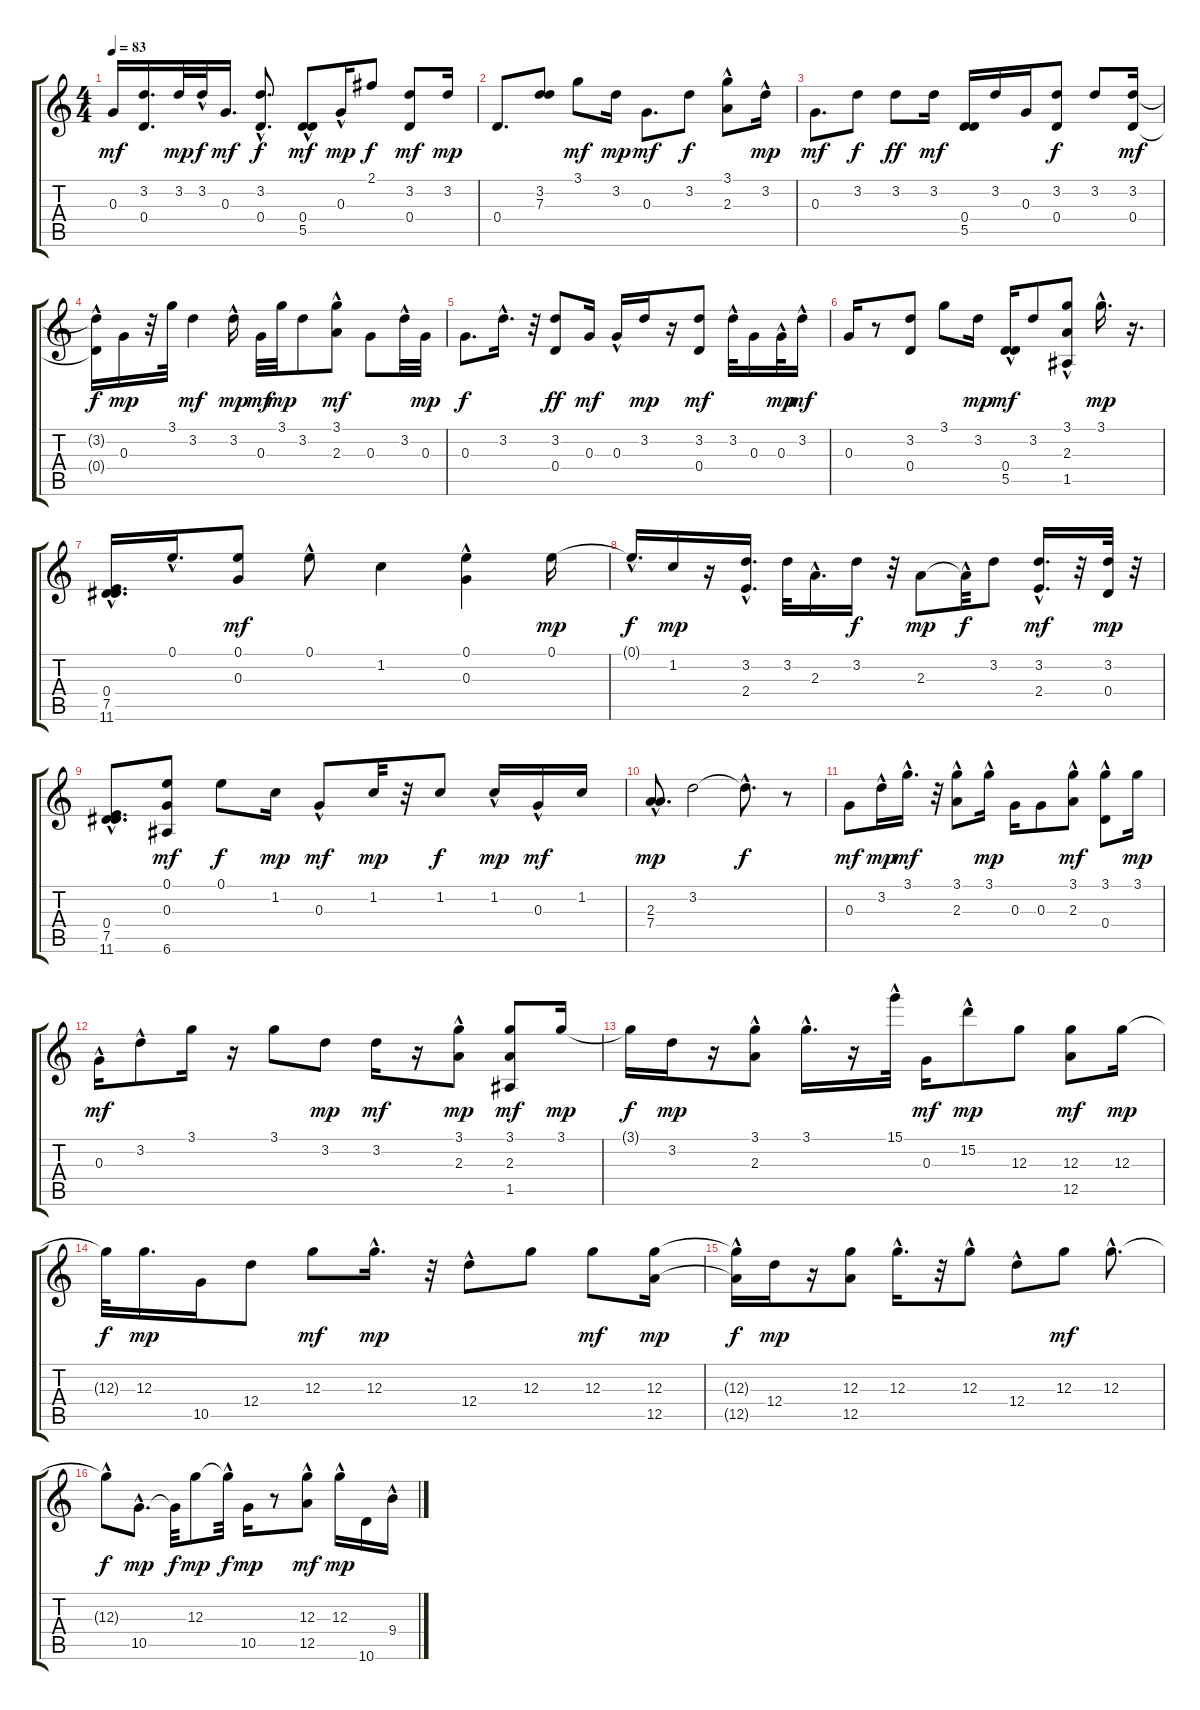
\track "" {instrument electricguitarclean}
\staff {score tabs}
\tuning (E4 B3 G3 D3 A2 E2) {hide}
\ts (4 4)
\tempo 83
\clef g2
\ks c
0.3.16{dy mf} (3.2 0.4).16{d} 3.2.32{dy mp} 3.2{hac}.32{dy f} 0.3.16{d dy mf} (3.2{hac} 0.4).8{d dy f} (0.4{hac} 5.5).8{dy mf} 0.3{hac}.16{dy mp} 2.1.8{dy f} (3.2 0.4).8{dy mf} 3.2.16{dy mp} |
0.4.8{d} (3.2 7.3).8 3.1.8{dy mf} 3.2.16{dy mp} 0.3.8{d dy mf} 3.2.8{dy f} (3.1{hac} 2.3{hac}).8 3.2{hac}.16{dy mp} |
0.3.8{d dy mf} 3.2.8{dy f} 3.2.8{dy ff} 3.2.16{dy mf} (0.4 5.5).16 3.2.16 0.3.16 (3.2 0.4).8{dy f} 3.2.8 (3.2 0.4).16{dy mf} |
(3.2{hac t} 0.4{t}).16{dy f} 0.3.16{dy mp} r.32 3.1.32 3.2.4{dy mf} 3.2{hac}.16{dy mp} 0.3.32{dy mf} 3.1.32{dy mp} 3.2.8 (3.1 2.3{hac}).8{dy mf} 0.3.8 3.2{hac}.32 0.3.32{dy mp} |
0.3.8{d dy f} 3.2{hac}.16{d} r.32 (3.2 0.4).8{dy ff} 0.3.16{dy mf} 0.3{hac}.16 3.2.16{dy mp} r.16 (3.2 0.4).8{dy mf} 3.2{hac}.32 0.3.16 0.3{hac}.32{dy mp} 3.2{hac}.16{dy mf} |
0.3.16 r.8 (3.2 0.4).8 3.1.8 3.2.16{dy mp} (0.4{hac} 5.5{hac}).16{dy mf} 3.2.8 (3.1 2.3{hac} 1.5).8{volume 7} 3.1{hac}.16{d dy mp} r.16{d} |
(0.4 7.5 11.6{hac}).16{d} 0.1{hac}.16{d} (0.1 0.3).8{dy mf} 0.1{hac}.8 1.2.4 (0.1{hac} 0.3{hac}).4 0.1.16{dy mp} |
0.1{hac t}.16{d dy f} 1.2.16{dy mp} r.16 (3.2{hac} 2.4).16{d} 3.2.32 2.3{hac}.16{d} 3.2.16{dy f} r.32 2.3.8{dy mp} 2.3{hac t}.32{dy f} 3.2.8 (3.2{hac} 2.4).16{d dy mf} r.32 (3.2 0.4).32{dy mp} r.32 |
(0.4{hac} 7.5{hac} 11.6{hac}).8{d} (0.1 0.3 6.6).8{dy mf} 0.1.8{dy f} 1.2.16{dy mp} 0.3{hac}.8{dy mf} 1.2.32{dy mp} r.32 1.2.8{dy f} 1.2{hac}.16{dy mp} 0.3{hac}.16{dy mf} 1.2.16 |
(2.3 7.4{hac}).8{d dy mp} 3.2.2 3.2{hac t}.8{d dy f} r.8 |
0.3.8{dy mf} 3.2{hac}.16{dy mp} 3.1{hac}.16{d dy mf} r.32 (3.1 2.3{hac}).8 3.1{hac}.16{dy mp} 0.3.16 0.3.8 (3.1 2.3{hac}).8{dy mf} (3.1 0.4{hac}).8 3.1.16{dy mp} |
0.3{hac}.16{dy mf} 3.2{hac}.8 3.1.16 r.16 3.1.8 3.2.8{dy mp} 3.2.16{dy mf} r.16 (3.1{hac} 2.3).8{dy mp} (3.1 2.3 1.5).8{dy mf} 3.1.16{dy mp} |
3.1{t}.16{dy f} 3.2.16{dy mp} r.16 (3.1 2.3{hac}).8 3.1{hac}.16{d} r.16 15.1{hac}.32 0.3.16{dy mf} 15.2{hac}.8{dy mp} 12.3.8 (12.3 12.5).8{dy mf} 12.3.16{dy mp} |
12.3{t}.32{dy f} 12.3.16{d dy mp} 10.5.16 12.4.8 12.3.8{dy mf} 12.3{hac}.16{d dy mp} r.32 12.4{hac}.8 12.3.8 12.3.8{dy mf} (12.3 12.5).16{dy mp} |
(12.3{hac t} 12.5{t}).16{dy f} 12.4.16{dy mp} r.16 (12.3 12.5).8 12.3{hac}.16{d} r.32 12.3{hac}.8 12.4{hac}.8 12.3.8{dy mf} 12.3{hac}.8{d} |
12.3{hac t}.8{dy f} 10.5{hac}.8{d dy mp} 10.5{t}.32{dy f} 12.3.8{dy mp} 12.3{hac t}.32{dy f} 10.5.16{dy mp} r.8 (12.3{hac} 12.5).8{dy mf} 12.3{hac}.16{dy mp} 10.6.16 9.4{hac}.16
